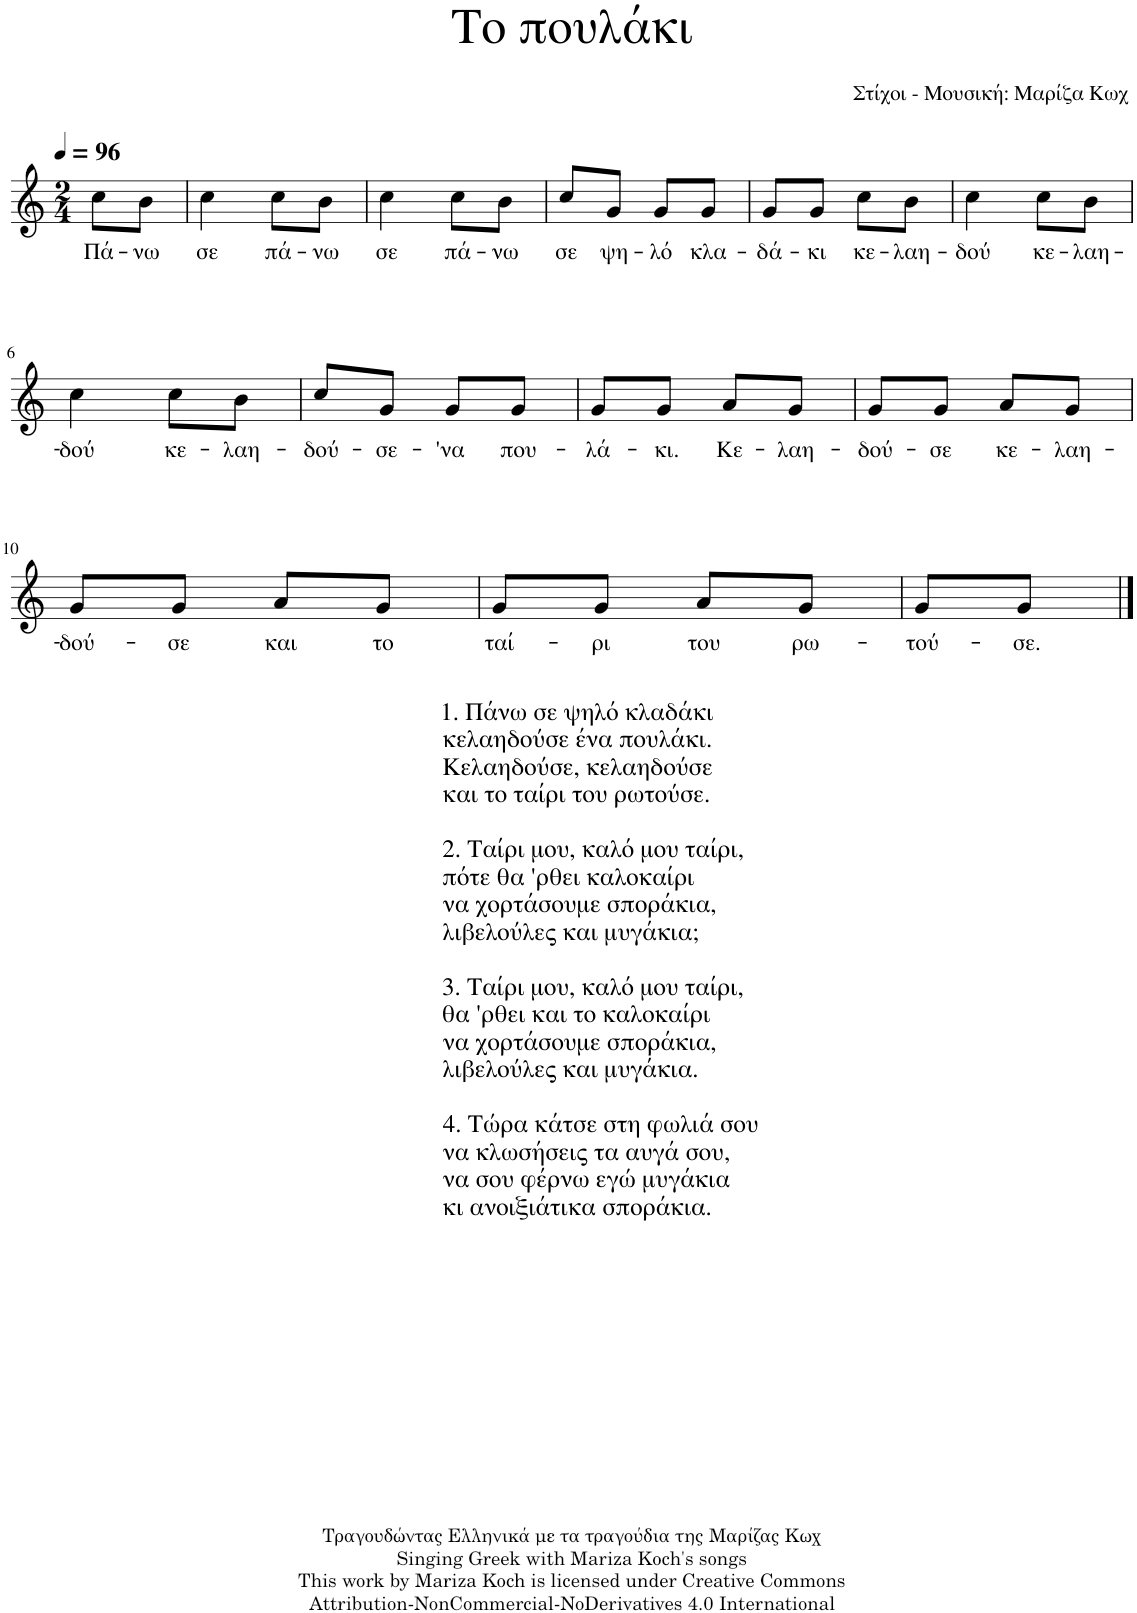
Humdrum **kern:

**kern	**text
*part1	*part1
*staff1	*staff1
*I"Piano	*
*I'Pno.	*
*clefG2	*
*k[]	*
*M2/4	*
*MM96	*
=	=
!	!LO:LY:b
8cc\L	Πά-
!	!LO:LY:b
8b\J	-νω
=1	=1
!	!LO:LY:b
4cc\	σε
!	!LO:LY:b
8cc\L	πά-
!	!LO:LY:b
8b\J	-νω
=2	=2
!	!LO:LY:b
4cc\	σε
!	!LO:LY:b
8cc\L	πά-
!	!LO:LY:b
8b\J	-νω
=3	=3
!	!LO:LY:b
8cc/L	σε
!	!LO:LY:b
8g/J	ψη-
!	!LO:LY:b
8g/L	-λό
!	!LO:LY:b
8g/J	κλα-
=4	=4
!	!LO:LY:b
8g/L	-δά-
!	!LO:LY:b
8g/J	-κι
!	!LO:LY:b
8cc\L	κε-
!	!LO:LY:b
8b\J	-λαη-
=5	=5
!	!LO:LY:b
4cc\	-δού
!	!LO:LY:b
8cc\L	κε-
!	!LO:LY:b
8b\J	-λαη-
!!LO:LB:g=z
=6	=6
!	!LO:LY:b
4cc\	-δού
!	!LO:LY:b
8cc\L	κε-
!	!LO:LY:b
8b\J	-λαη-
=7	=7
!	!LO:LY:b
8cc/L	-δού-
!	!LO:LY:b
8g/J	-σε-
!	!LO:LY:b
8g/L	-'να
!	!LO:LY:b
8g/J	που-
=8	=8
!	!LO:LY:b
8g/L	-λά-
!	!LO:LY:b
8g/J	-κι.
!	!LO:LY:b
8a/L	Κε-
!	!LO:LY:b
8g/J	-λαη-
=9	=9
!	!LO:LY:b
8g/L	-δού-
!	!LO:LY:b
8g/J	-σε
!	!LO:LY:b
8a/L	κε-
!	!LO:LY:b
8g/J	-λαη-
!!LO:LB:g=z
=10	=10
!LO:TX:b:t=1. Πάνω σε ψηλό κλαδάκι	!
!LO:TX:b:t=κελαηδούσε ένα πουλάκι.	!
!LO:TX:b:t=Κελαηδούσε, κελαηδούσε	!
!LO:TX:b:t=και το ταίρι του ρωτούσε.	!
!LO:TX:b:t=2. Ταίρι μου, καλό μου ταίρι,	!
!LO:TX:b:t=πότε θα 'ρθει καλοκαίρι	!
!LO:TX:b:t=να χορτάσουμε σποράκια,	!
!LO:TX:b:t=λιβελούλες και μυγάκια;	!
!LO:TX:b:t=3. Ταίρι μου, καλό μου ταίρι,	!
!LO:TX:b:t=θα 'ρθει και το καλοκαίρι	!
!LO:TX:b:t=να χορτάσουμε σποράκια,	!
!LO:TX:b:t=λιβελούλες και μυγάκια.	!
!LO:TX:b:t=4. Τώρα κάτσε στη φωλιά σου	!
!LO:TX:b:t=να κλωσήσεις τα αυγά σου,	!
!LO:TX:b:t=να σου φέρνω εγώ μυγάκια	!
!LO:TX:b:t=κι ανοιξιάτικα σποράκια.	!
!	!LO:LY:b
8g/L	-δού-
!	!LO:LY:b
8g/J	-σε
!	!LO:LY:b
8a/L	και
!	!LO:LY:b
8g/J	το
=11	=11
!	!LO:LY:b
8g/L	ταί-
!	!LO:LY:b
8g/J	-ρι
!	!LO:LY:b
8a/L	του
!	!LO:LY:b
8g/J	ρω-
=12	=12
!	!LO:LY:b
8g/L	-τού-
!	!LO:LY:b
8g/J	-σε.
==	==
*-	*-
